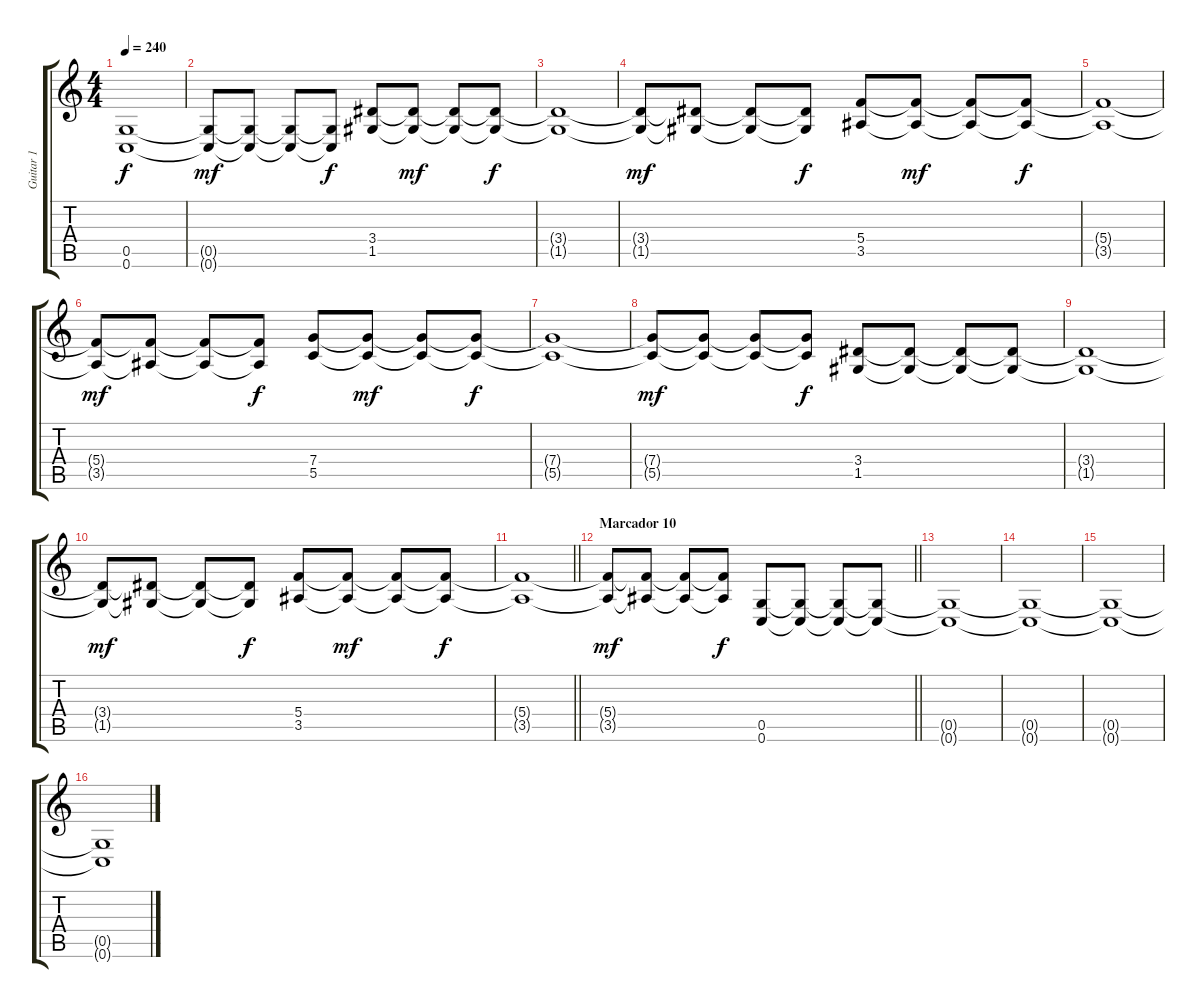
\track ("Guitar 1" "Guitar 1") {instrument distortionguitar}
\staff {score tabs}
\tuning (D4 A3 F3 C3 G2 C2) {hide}
\ts (4 4)
\tempo 240
\clef g2
\ks c
(0.5{t} 0.6{t}).1{dy f} |
(0.5{t} 0.6{t}).8{dy mf} (0.5{t} 0.6{t}).8 (0.5{t} 0.6{t}).8 (0.5{t} 0.6{t}).8{dy f} (3.4 1.5).8 (3.4{t} 1.5{t}).8{dy mf} (3.4{t} 1.5{t}).8 (3.4{t} 1.5{t}).8{dy f} |
(3.4{t} 1.5{t}).1 |
(3.4{t} 1.5{t}).8{dy mf} (3.4{t} 1.5{t}).8 (3.4{t} 1.5{t}).8 (3.4{t} 1.5{t}).8{dy f} (5.4 3.5).8 (5.4{t} 3.5{t}).8{dy mf} (5.4{t} 3.5{t}).8 (5.4{t} 3.5{t}).8{dy f} |
(5.4{t} 3.5{t}).1 |
(5.4{t} 3.5{t}).8{dy mf} (5.4{t} 3.5{t}).8 (5.4{t} 3.5{t}).8 (5.4{t} 3.5{t}).8{dy f} (7.4 5.5).8 (7.4{t} 5.5{t}).8{dy mf} (7.4{t} 5.5{t}).8 (7.4{t} 5.5{t}).8{dy f} |
(7.4{t} 5.5{t}).1 |
(7.4{t} 5.5{t}).8{dy mf} (7.4{t} 5.5{t}).8 (7.4{t} 5.5{t}).8 (7.4{t} 5.5{t}).8{dy f} (3.4 1.5).8 (3.4{t} 1.5{t}).8 (3.4{t} 1.5{t}).8 (3.4{t} 1.5{t}).8 |
(3.4{t} 1.5{t}).1 |
(3.4{t} 1.5{t}).8{dy mf} (3.4{t} 1.5{t}).8 (3.4{t} 1.5{t}).8 (3.4{t} 1.5{t}).8{dy f} (5.4 3.5).8 (5.4{t} 3.5{t}).8{dy mf} (5.4{t} 3.5{t}).8 (5.4{t} 3.5{t}).8{dy f} |
\barLineRight lightlight
(5.4{t} 3.5{t}).1 |
\section ("" "Marcador 10")
\barLineRight lightlight
(5.4{t} 3.5{t}).8{dy mf} (5.4{t} 3.5{t}).8 (5.4{t} 3.5{t}).8 (5.4{t} 3.5{t}).8{dy f} (0.5 0.6).8 (0.5{t} 0.6{t}).8 (0.5{t} 0.6{t}).8 (0.5{t} 0.6{t}).8 |
(0.5{t} 0.6{t}).1 |
(0.5{t} 0.6{t}).1 |
(0.5{t} 0.6{t}).1 |
(0.5{t} 0.6{t}).1
